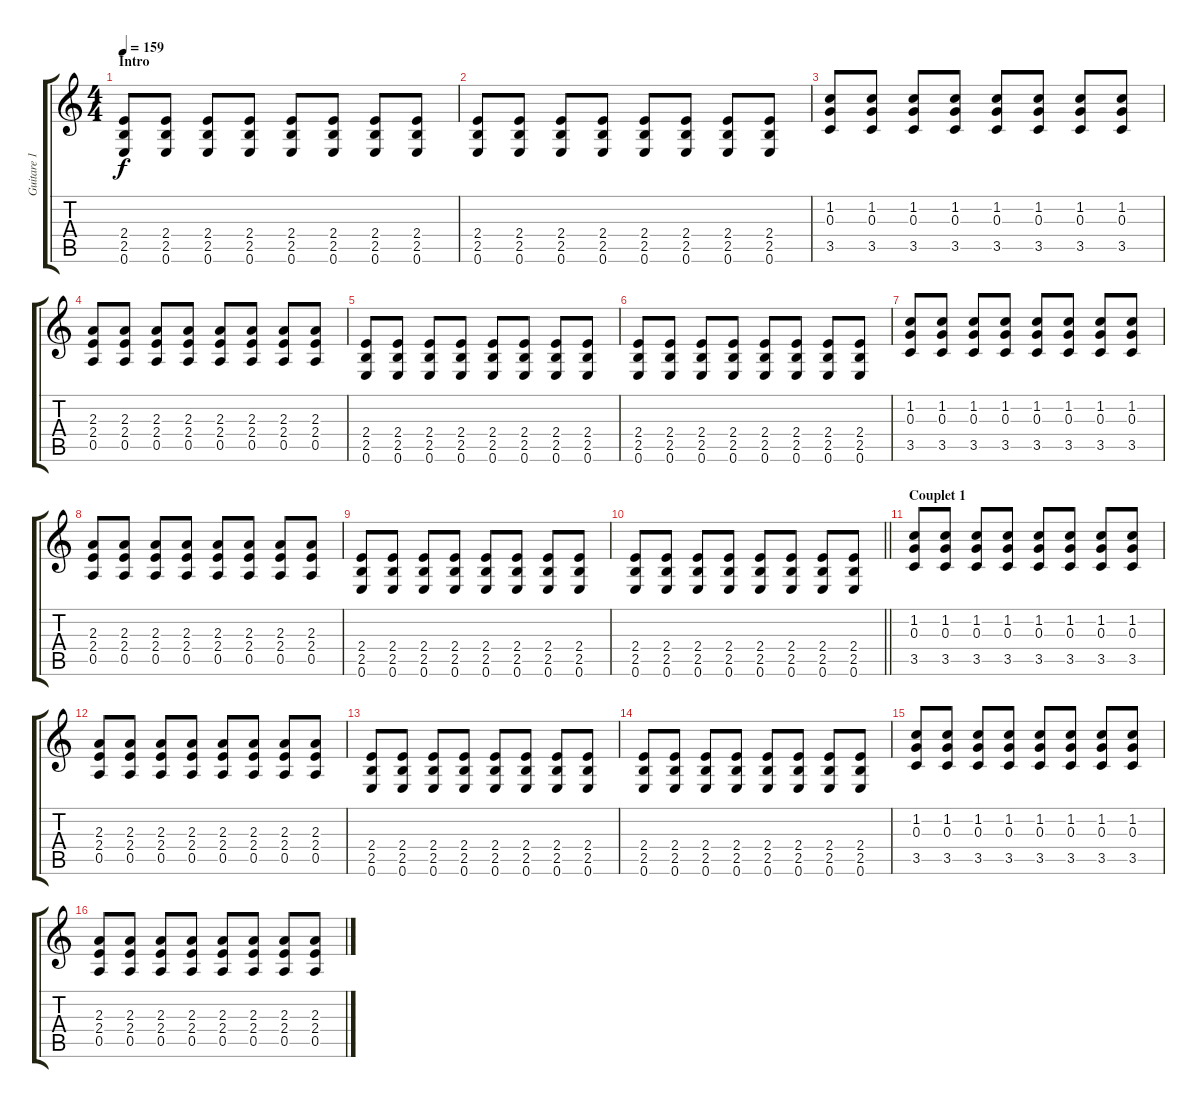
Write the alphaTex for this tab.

\track ("Guitare 1" "Guitare 1") {instrument overdrivenguitar}
\staff {score tabs}
\tuning (E4 B3 G3 D3 A2 E2) {hide}
\ts (4 4)
\section ("" "Intro")
\tempo 159
\clef g2
\ks c
(2.4 2.5 0.6).8{dy f instrument overdrivenguitar} (2.4 2.5 0.6).8 (2.4 2.5 0.6).8 (2.4 2.5 0.6).8 (2.4 2.5 0.6).8 (2.4 2.5 0.6).8 (2.4 2.5 0.6).8 (2.4 2.5 0.6).8 |
(2.4 2.5 0.6).8 (2.4 2.5 0.6).8 (2.4 2.5 0.6).8 (2.4 2.5 0.6).8 (2.4 2.5 0.6).8 (2.4 2.5 0.6).8 (2.4 2.5 0.6).8 (2.4 2.5 0.6).8 |
(1.2 0.3 3.5).8 (1.2 0.3 3.5).8 (1.2 0.3 3.5).8 (1.2 0.3 3.5).8 (1.2 0.3 3.5).8 (1.2 0.3 3.5).8 (1.2 0.3 3.5).8 (1.2 0.3 3.5).8 |
(2.3 2.4 0.5).8 (2.3 2.4 0.5).8 (2.3 2.4 0.5).8 (2.3 2.4 0.5).8 (2.3 2.4 0.5).8 (2.3 2.4 0.5).8 (2.3 2.4 0.5).8 (2.3 2.4 0.5).8 |
(2.4 2.5 0.6).8 (2.4 2.5 0.6).8 (2.4 2.5 0.6).8 (2.4 2.5 0.6).8 (2.4 2.5 0.6).8 (2.4 2.5 0.6).8 (2.4 2.5 0.6).8 (2.4 2.5 0.6).8 |
(2.4 2.5 0.6).8 (2.4 2.5 0.6).8 (2.4 2.5 0.6).8 (2.4 2.5 0.6).8 (2.4 2.5 0.6).8 (2.4 2.5 0.6).8 (2.4 2.5 0.6).8 (2.4 2.5 0.6).8 |
(1.2 0.3 3.5).8 (1.2 0.3 3.5).8 (1.2 0.3 3.5).8 (1.2 0.3 3.5).8 (1.2 0.3 3.5).8 (1.2 0.3 3.5).8 (1.2 0.3 3.5).8 (1.2 0.3 3.5).8 |
(2.3 2.4 0.5).8 (2.3 2.4 0.5).8 (2.3 2.4 0.5).8 (2.3 2.4 0.5).8 (2.3 2.4 0.5).8 (2.3 2.4 0.5).8 (2.3 2.4 0.5).8 (2.3 2.4 0.5).8 |
(2.4 2.5 0.6).8 (2.4 2.5 0.6).8 (2.4 2.5 0.6).8 (2.4 2.5 0.6).8 (2.4 2.5 0.6).8 (2.4 2.5 0.6).8 (2.4 2.5 0.6).8 (2.4 2.5 0.6).8 |
\barLineRight lightlight
(2.4 2.5 0.6).8 (2.4 2.5 0.6).8 (2.4 2.5 0.6).8 (2.4 2.5 0.6).8 (2.4 2.5 0.6).8 (2.4 2.5 0.6).8 (2.4 2.5 0.6).8 (2.4 2.5 0.6).8 |
\section ("" "Couplet 1")
(1.2 0.3 3.5).8 (1.2 0.3 3.5).8 (1.2 0.3 3.5).8 (1.2 0.3 3.5).8 (1.2 0.3 3.5).8 (1.2 0.3 3.5).8 (1.2 0.3 3.5).8 (1.2 0.3 3.5).8 |
(2.3 2.4 0.5).8 (2.3 2.4 0.5).8 (2.3 2.4 0.5).8 (2.3 2.4 0.5).8 (2.3 2.4 0.5).8 (2.3 2.4 0.5).8 (2.3 2.4 0.5).8 (2.3 2.4 0.5).8 |
(2.4 2.5 0.6).8 (2.4 2.5 0.6).8 (2.4 2.5 0.6).8 (2.4 2.5 0.6).8 (2.4 2.5 0.6).8 (2.4 2.5 0.6).8 (2.4 2.5 0.6).8 (2.4 2.5 0.6).8 |
(2.4 2.5 0.6).8 (2.4 2.5 0.6).8 (2.4 2.5 0.6).8 (2.4 2.5 0.6).8 (2.4 2.5 0.6).8 (2.4 2.5 0.6).8 (2.4 2.5 0.6).8 (2.4 2.5 0.6).8 |
(1.2 0.3 3.5).8 (1.2 0.3 3.5).8 (1.2 0.3 3.5).8 (1.2 0.3 3.5).8 (1.2 0.3 3.5).8 (1.2 0.3 3.5).8 (1.2 0.3 3.5).8 (1.2 0.3 3.5).8 |
(2.3 2.4 0.5).8 (2.3 2.4 0.5).8 (2.3 2.4 0.5).8 (2.3 2.4 0.5).8 (2.3 2.4 0.5).8 (2.3 2.4 0.5).8 (2.3 2.4 0.5).8 (2.3 2.4 0.5).8
